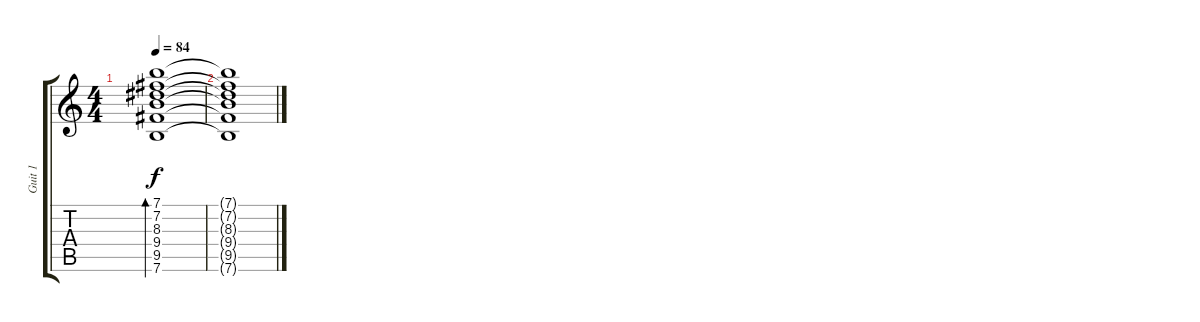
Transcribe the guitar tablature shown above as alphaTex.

\track ("Guit 1" "Guit 1") {instrument acousticguitarsteel}
\staff {score tabs}
\tuning (E4 B3 G3 D3 A2 E2) {hide}
\ts (4 4)
\tempo 84
\clef g2
\ks c
(7.1 7.2 8.3 9.4 9.5 7.6).1{bd 60 dy f volume 0} |
(7.1{t} 7.2{t} 8.3{t} 9.4{t} 9.5{t} 7.6{t}).1
